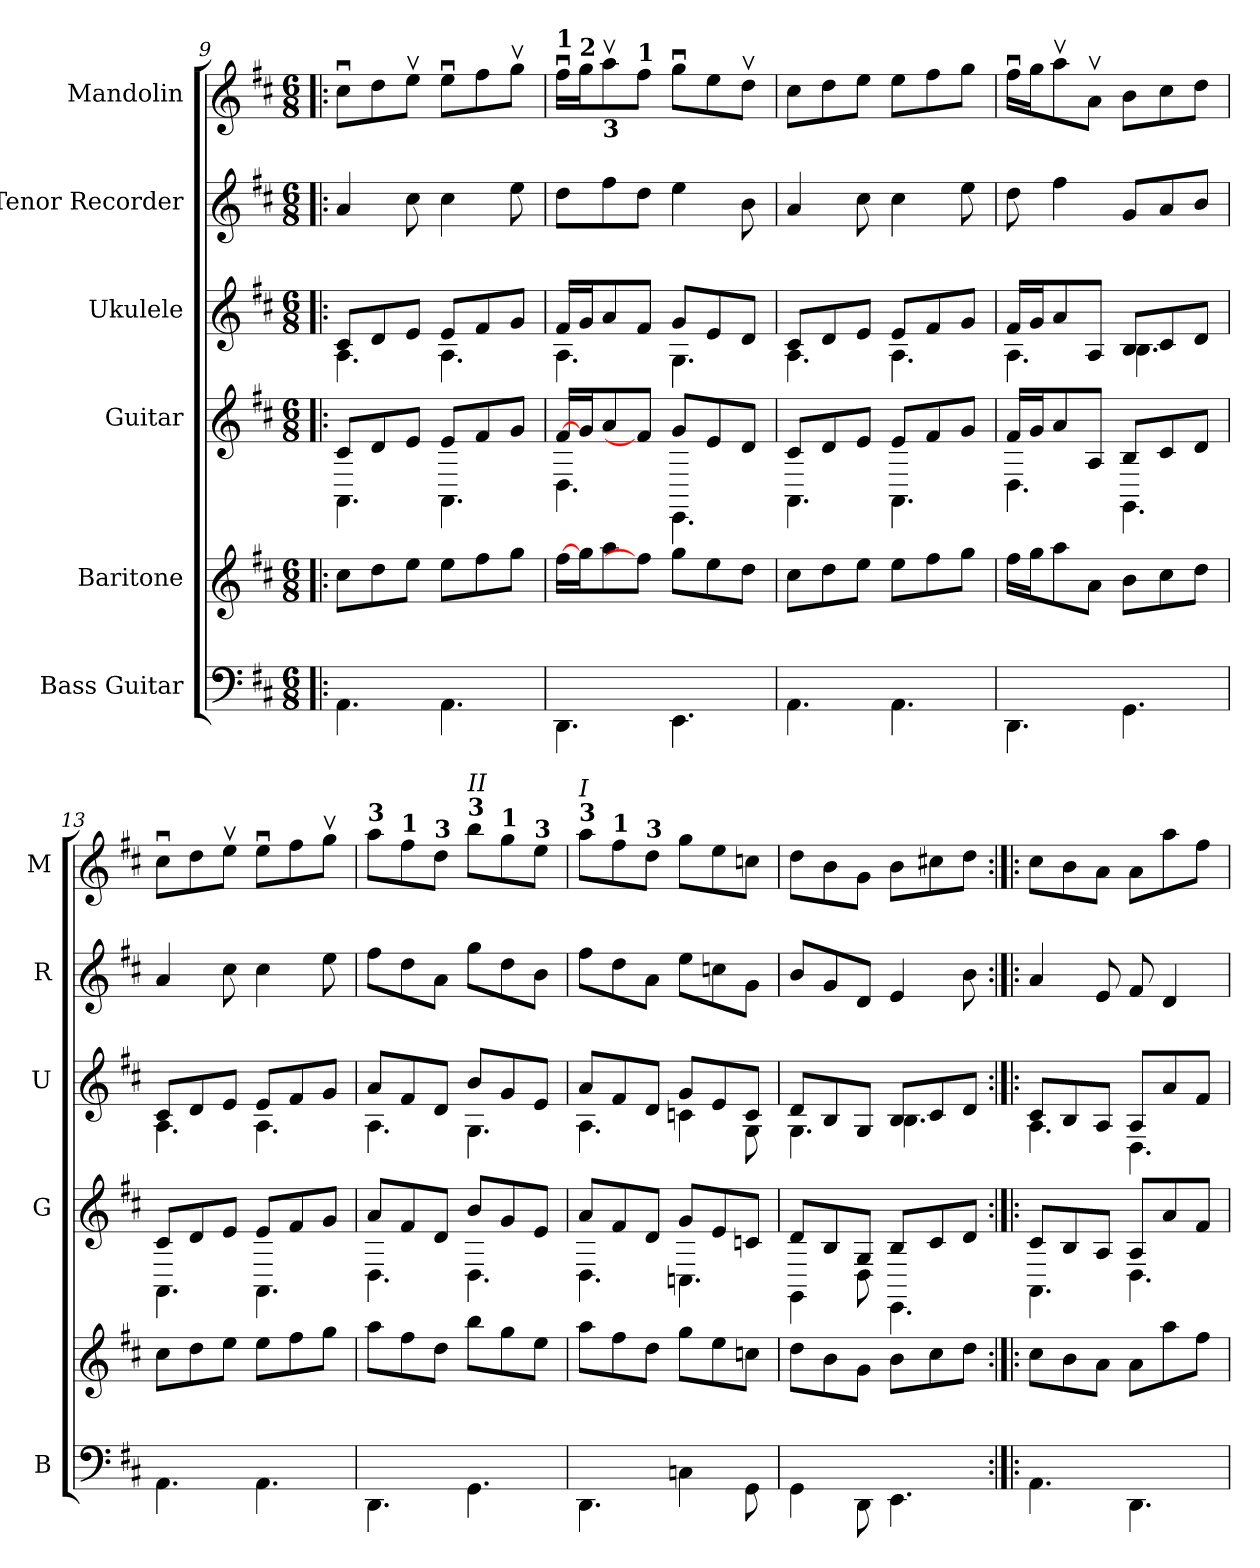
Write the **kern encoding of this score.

**kern	**kern	**kern	**kern	**kern	**kern
*part6	*part5	*part4	*part3	*part2	*part1
*staff6	*staff5	*staff4	*staff3	*staff2	*staff1
*I"Bass Guitar	*I"Baritone	*I"Guitar	*I"Ukulele	*I"Tenor Recorder	*I"Mandolin
*I'B	*	*I'G	*I'U	*I'R	*I'M
!!LO:PB:g=z
*	*	*	*	*clefG2	*clefG2
*	*ITrd7c12	*	*	*	*
*k[f#c#]	*k[f#c#]	*k[f#c#]	*k[f#c#]	*k[f#c#]	*k[f#c#]
*D:	*D:	*D:	*D:	*D:	*D:
*M6/8	*M6/8	*M6/8	*M6/8	*M6/8	*M6/8
=9!|:	=9!|:	=9!|:	=9!|:	=9!|:	=9!|:
*	*	*^	*^	*	*
4.AA\	8c#\L	8c#/L	4.AA\	8c#/L	4.A\	4ai/	8cc#ui\L
.	8d\	8d/	.	8d/	.	.	8ddi\
.	8e\J	8e/J	.	8e/J	.	8cc#i\	8eevi\J
4.AA\	8e\L	8e/L	4.AA\	8e/L	4.A\	4cc#i\	8eeui\L
.	8f#\	8f#/	.	8f#/	.	.	8ff#i\
.	8g\J	8g/J	.	8g/J	.	8eei\	8ggvi\J
=10	=10	=10	=10	=10	=10	=10	=10
!	!	!	!	!	!	!	!LO:TX:a:B:t=1
4.DD\	[16f#\LL	[16f#/LL	4.D\	16f#/LL	4.A\	8ddi\L	16ff#ui\LL
!	!	!	!	!	!	!	!LO:TX:a:B:t=2
.	16g\J	16g/J	.	16g/J	.	.	16ggi\J
!	!	!	!	!	!	!	!LO:TX:b:B:t=3
.	8a\	8a/	.	8a/	.	8ff#i\	8aavi\
!	!	!	!	!	!	!	!LO:TX:a:B:t=1
.	8f#\J]	8f#/J]	.	8f#/J	.	8ddi\J	8ff#i\J
4.EE\	8g\L	8g/L	4.EE\	8g/L	4.G\	4eei\	8ggui\L
.	8e\	8e/	.	8e/	.	.	8eei\
.	8d\J	8d/J	.	8d/J	.	8bi\	8ddvi\J
=11	=11	=11	=11	=11	=11	=11	=11
4.AA\	8c#\L	8c#/L	4.AA\	8c#/L	4.A\	4ai/	8cc#i\L
.	8d\	8d/	.	8d/	.	.	8ddi\
.	8e\J	8e/J	.	8e/J	.	8cc#i\	8eei\J
4.AA\	8e\L	8e/L	4.AA\	8e/L	4.A\	4cc#i\	8eei\L
.	8f#\	8f#/	.	8f#/	.	.	8ff#i\
.	8g\J	8g/J	.	8g/J	.	8eei\	8ggi\J
=12	=12	=12	=12	=12	=12	=12	=12
4.DD\	16f#\LL	16f#/LL	4.D\	16f#/LL	4.A\	8ddi\	16ff#ui\LL
.	16g\J	16g/J	.	16g/J	.	.	16ggi\J
.	8a\	8a/	.	8a/	.	4ff#i\	8aavi\
.	8A\J	8A/J	.	8A/J	.	.	8avi\J
4.GG\	8B\L	8B/L	4.GG\	8B/L	4.B\	8gi/L	8bi\L
.	8c#\	8c#/	.	8c#/	.	8ai/	8cc#i\
.	8d\J	8d/J	.	8d/J	.	8bi/J	8ddi\J
=13	=13	=13	=13	=13	=13	=13	=13
4.AA\	8c#\L	8c#/L	4.AA\	8c#/L	4.A\	4ai/	8cc#ui\L
.	8d\	8d/	.	8d/	.	.	8ddi\
.	8e\J	8e/J	.	8e/J	.	8cc#i\	8eevi\J
4.AA\	8e\L	8e/L	4.AA\	8e/L	4.A\	4cc#i\	8eeui\L
.	8f#\	8f#/	.	8f#/	.	.	8ff#i\
.	8g\J	8g/J	.	8g/J	.	8eei\	8ggvi\J
!!LO:LB:g=z
=14	=14	=14	=14	=14	=14	=14	=14
!	!	!	!	!	!	!	!LO:TX:a:B:t=3
4.DD\	8a\L	8a/L	4.D\	8a/L	4.A\	8ff#i\L	8aai\L
!	!	!	!	!	!	!	!LO:TX:a:B:t=1
.	8f#\	8f#/	.	8f#/	.	8ddi\	8ff#i\
!	!	!	!	!	!	!	!LO:TX:a:B:t=3
.	8d\J	8d/J	.	8d/J	.	8ai\J	8ddi\J
!	!	!	!	!	!	!	!LO:TX:a:B:t=3
!	!	!	!	!	!	!	!LO:TX:a:i:t=II
4.GG\	8b\L	8b/L	4.D\	8b/L	4.G\	8ggi\L	8bbi\L
!	!	!	!	!	!	!	!LO:TX:a:B:t=1
.	8g\	8g/	.	8g/	.	8ddi\	8ggi\
!	!	!	!	!	!	!	!LO:TX:a:B:t=3
.	8e\J	8e/J	.	8e/J	.	8bi\J	8eei\J
=15	=15	=15	=15	=15	=15	=15	=15
!	!	!	!	!	!	!	!LO:TX:a:B:t=3
!	!	!	!	!	!	!	!LO:TX:a:i:t=I
4.DD\	8a\L	8a/L	4.D\	8a/L	4.A\	8ff#i\L	8aai\L
!	!	!	!	!	!	!	!LO:TX:a:B:t=1
.	8f#\	8f#/	.	8f#/	.	8ddi\	8ff#i\
!	!	!	!	!	!	!	!LO:TX:a:B:t=3
.	8d\J	8d/J	.	8d/J	.	8ai\J	8ddi\J
4Cn\	8g\L	8g/L	4.C\	8g/L	4c\	8eei\L	8ggi\L
.	8e\	8e/	.	8e/	.	8ccni\	8eei\
8GG\	8c\J	8c/J	.	8c/J	8G\	8gi\J	8ccni\J
=16	=16	=16	=16	=16	=16	=16	=16
4GG\	8d\L	8d/L	4GG\	8d/L	4.G\	8bi/L	8ddi\L
.	8B\	8B/	.	8B/	.	8gi/	8bi\
8DD\	8G\J	8G/J	8D\	8G/J	.	8di/J	8gi\J
4.EE\	8B\L	8B/L	4.EE\	8B/L	4.B\	4ei/	8bi\L
.	8c#\	8c#/	.	8c#/	.	.	8cc#Xi\
.	8d\J	8d/J	.	8d/J	.	8bi\	8ddi\J
=17:|!|:	=17:|!|:	=17:|!|:	=17:|!|:	=17:|!|:	=17:|!|:	=17:|!|:	=17:|!|:
4.AA\	8c#\L	8c#/L	4.AA\	8c#/L	4.A\	4ai/	8cc#i\L
.	8B\	8B/	.	8B/	.	.	8bi\
.	8A\J	8A/J	.	8A/J	.	8ei/	8ai\J
4.DD\	8A\L	8A/L	4.D\	8A/L	4.D\	8f#i/	8ai\L
.	8a\	8a/	.	8a/	.	4di/	8aai\
.	8f#\J	8f#/J	.	8f#/J	.	.	8ff#i\J
*	*	*v	*v	*	*	*	*
*	*	*	*v	*v	*	*
=	=	=	=	=	=
*-	*-	*-	*-	*-	*-
